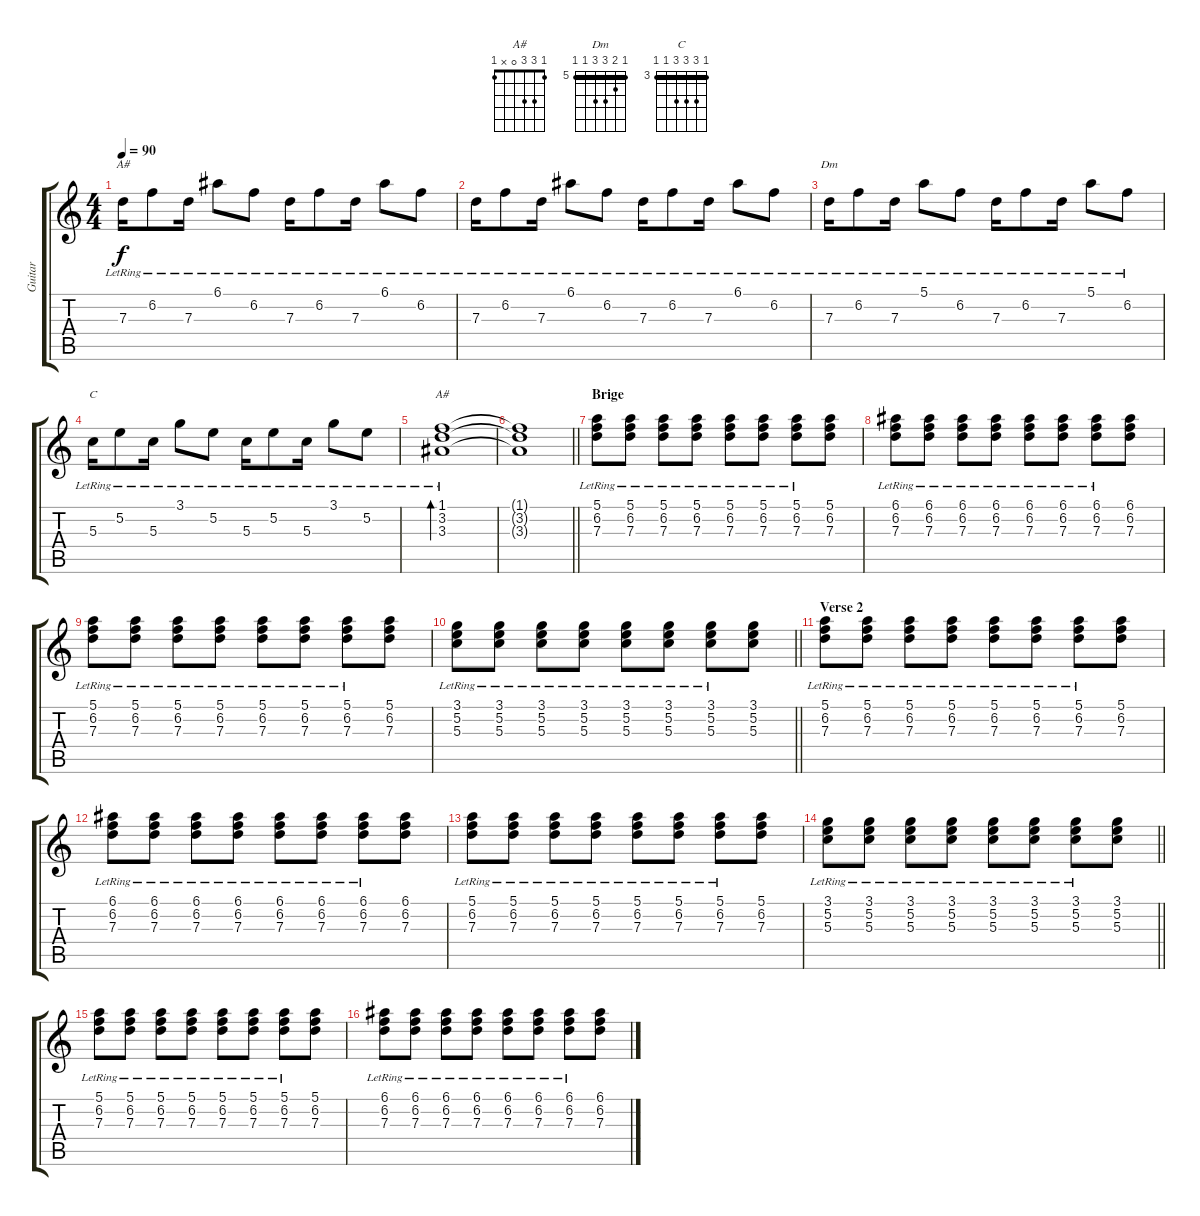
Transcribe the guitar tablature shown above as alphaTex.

\track ("Guitar" "Guitar") {instrument electricguitarclean}
\staff {score tabs}
\tuning (E4 B3 G3 D3 A2 E2) {hide}
\chord ("A#" 6 6 7 8 8 6) {firstfret 6 barre 6}
\chord ("Dm" 5 6 7 7 5 5) {firstfret 5 barre 5}
\chord ("C" 3 5 5 5 3 3) {firstfret 3 barre 3}
\chord ("A#" 1 3 3 0 x 1)
\ts (4 4)
\tempo 90
\clef g2
\ks c
7.3{lr}.16{ch "A#" dy f} 6.2{lr}.8 7.3{lr}.16 6.1{lr}.8 6.2{lr}.8 7.3{lr}.16 6.2{lr}.8 7.3{lr}.16 6.1{lr}.8 6.2{lr}.8 |
7.3{lr}.16 6.2{lr}.8 7.3{lr}.16 6.1{lr}.8 6.2{lr}.8 7.3{lr}.16 6.2{lr}.8 7.3{lr}.16 6.1{lr}.8 6.2{lr}.8 |
7.3{lr}.16{ch "Dm"} 6.2{lr}.8 7.3{lr}.16 5.1{lr}.8 6.2{lr}.8 7.3{lr}.16 6.2{lr}.8 7.3{lr}.16 5.1{lr}.8 6.2{lr}.8 |
5.3{lr}.16{ch "C"} 5.2{lr}.8 5.3{lr}.16 3.1{lr}.8 5.2{lr}.8 5.3{lr}.16 5.2{lr}.8 5.3{lr}.16 3.1{lr}.8 5.2{lr}.8 |
(1.1{lr} 3.2{lr} 3.3{lr}).1{bd 120 ch "A#"} |
\barLineRight lightlight
(1.1{t} 3.2{t} 3.3{t}).1 |
\section ("" "Brige")
(5.1{lr} 6.2{lr} 7.3{lr}).8 (5.1{lr} 6.2{lr} 7.3{lr}).8 (5.1{lr} 6.2{lr} 7.3{lr}).8 (5.1{lr} 6.2{lr} 7.3{lr}).8 (5.1{lr} 6.2{lr} 7.3{lr}).8 (5.1{lr} 6.2{lr} 7.3{lr}).8 (5.1{lr} 6.2{lr} 7.3{lr}).8 (5.1 6.2 7.3).8 |
(6.1{lr} 6.2{lr} 7.3{lr}).8 (6.1{lr} 6.2{lr} 7.3{lr}).8 (6.1{lr} 6.2{lr} 7.3{lr}).8 (6.1{lr} 6.2{lr} 7.3{lr}).8 (6.1{lr} 6.2{lr} 7.3{lr}).8 (6.1{lr} 6.2{lr} 7.3{lr}).8 (6.1{lr} 6.2{lr} 7.3{lr}).8 (6.1 6.2 7.3).8 |
(5.1{lr} 6.2{lr} 7.3{lr}).8 (5.1{lr} 6.2{lr} 7.3{lr}).8 (5.1{lr} 6.2{lr} 7.3{lr}).8 (5.1{lr} 6.2{lr} 7.3{lr}).8 (5.1{lr} 6.2{lr} 7.3{lr}).8 (5.1{lr} 6.2{lr} 7.3{lr}).8 (5.1{lr} 6.2{lr} 7.3{lr}).8 (5.1 6.2 7.3).8 |
\barLineRight lightlight
(3.1{lr} 5.2{lr} 5.3{lr}).8 (3.1{lr} 5.2{lr} 5.3{lr}).8 (3.1{lr} 5.2{lr} 5.3{lr}).8 (3.1{lr} 5.2{lr} 5.3{lr}).8 (3.1{lr} 5.2{lr} 5.3{lr}).8 (3.1{lr} 5.2{lr} 5.3{lr}).8 (3.1{lr} 5.2{lr} 5.3{lr}).8 (3.1 5.2 5.3).8 |
\section ("" "Verse 2")
(5.1{lr} 6.2{lr} 7.3{lr}).8 (5.1{lr} 6.2{lr} 7.3{lr}).8 (5.1{lr} 6.2{lr} 7.3{lr}).8 (5.1{lr} 6.2{lr} 7.3{lr}).8 (5.1{lr} 6.2{lr} 7.3{lr}).8 (5.1{lr} 6.2{lr} 7.3{lr}).8 (5.1{lr} 6.2{lr} 7.3{lr}).8 (5.1 6.2 7.3).8 |
(6.1{lr} 6.2{lr} 7.3{lr}).8 (6.1{lr} 6.2{lr} 7.3{lr}).8 (6.1{lr} 6.2{lr} 7.3{lr}).8 (6.1{lr} 6.2{lr} 7.3{lr}).8 (6.1{lr} 6.2{lr} 7.3{lr}).8 (6.1{lr} 6.2{lr} 7.3{lr}).8 (6.1{lr} 6.2{lr} 7.3{lr}).8 (6.1 6.2 7.3).8 |
(5.1{lr} 6.2{lr} 7.3{lr}).8 (5.1{lr} 6.2{lr} 7.3{lr}).8 (5.1{lr} 6.2{lr} 7.3{lr}).8 (5.1{lr} 6.2{lr} 7.3{lr}).8 (5.1{lr} 6.2{lr} 7.3{lr}).8 (5.1{lr} 6.2{lr} 7.3{lr}).8 (5.1{lr} 6.2{lr} 7.3{lr}).8 (5.1 6.2 7.3).8 |
\barLineRight lightlight
(3.1{lr} 5.2{lr} 5.3{lr}).8 (3.1{lr} 5.2{lr} 5.3{lr}).8 (3.1{lr} 5.2{lr} 5.3{lr}).8 (3.1{lr} 5.2{lr} 5.3{lr}).8 (3.1{lr} 5.2{lr} 5.3{lr}).8 (3.1{lr} 5.2{lr} 5.3{lr}).8 (3.1{lr} 5.2{lr} 5.3{lr}).8 (3.1 5.2 5.3).8 |
(5.1{lr} 6.2{lr} 7.3{lr}).8 (5.1{lr} 6.2{lr} 7.3{lr}).8 (5.1{lr} 6.2{lr} 7.3{lr}).8 (5.1{lr} 6.2{lr} 7.3{lr}).8 (5.1{lr} 6.2{lr} 7.3{lr}).8 (5.1{lr} 6.2{lr} 7.3{lr}).8 (5.1{lr} 6.2{lr} 7.3{lr}).8 (5.1 6.2 7.3).8 |
(6.1{lr} 6.2{lr} 7.3{lr}).8 (6.1{lr} 6.2{lr} 7.3{lr}).8 (6.1{lr} 6.2{lr} 7.3{lr}).8 (6.1{lr} 6.2{lr} 7.3{lr}).8 (6.1{lr} 6.2{lr} 7.3{lr}).8 (6.1{lr} 6.2{lr} 7.3{lr}).8 (6.1{lr} 6.2{lr} 7.3{lr}).8 (6.1 6.2 7.3).8
